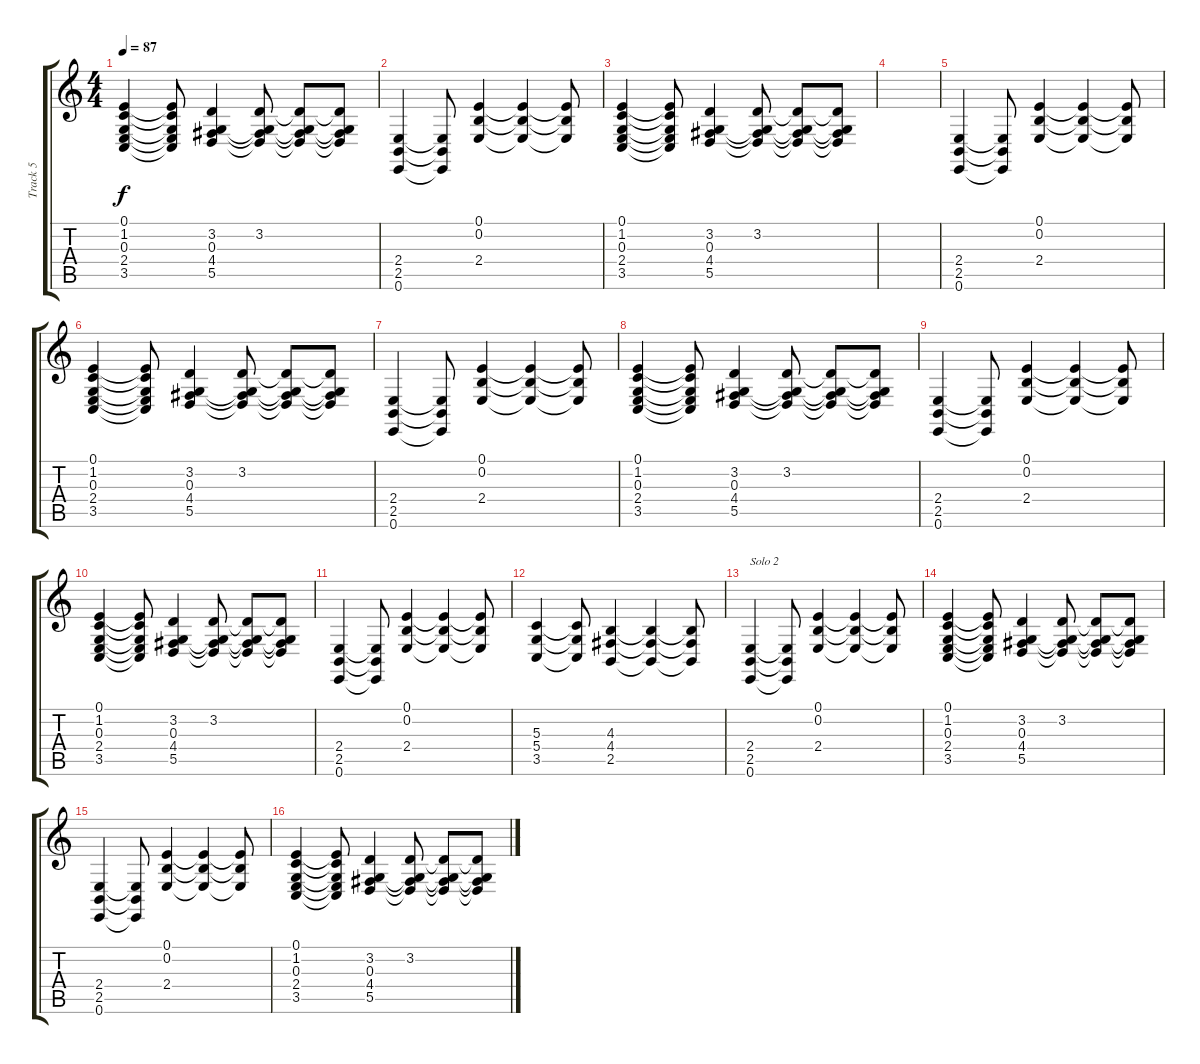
\track ("Track 5" "Track 5") {instrument stringensemble1}
\staff {score tabs}
\tuning (E4 B3 G3 D3 A2 E2) {hide}
\ts (4 4)
\tempo 87
\clef g2
\ks c
(0.1 1.2 0.3 2.4 3.5).4{dy f} (0.1{t} 1.2{t} 0.3{t} 2.4{t} 3.5{t}).8 (3.2 0.3 4.4 5.5).4 (3.2 0.3{t} 4.4{t} 5.5{t}).8 (3.2{t} 0.3{t} 4.4{t} 5.5{t}).8 (3.2{t} 0.3{t} 4.4{t} 5.5{t}).8 |
(2.4 2.5 0.6).4 (2.4{t} 2.5{t} 0.6{t}).8 (0.1 0.2 2.4).4 (0.1{t} 0.2{t} 2.4{t}).4 (0.1{t} 0.2{t} 2.4{t}).8 |
(0.1 1.2 0.3 2.4 3.5).4 (0.1{t} 1.2{t} 0.3{t} 2.4{t} 3.5{t}).8 (3.2 0.3 4.4 5.5).4 (3.2 0.3{t} 4.4{t} 5.5{t}).8 (3.2{t} 0.3{t} 4.4{t} 5.5{t}).8 (3.2{t} 0.3{t} 4.4{t} 5.5{t}).8 |
|
(2.4 2.5 0.6).4 (2.4{t} 2.5{t} 0.6{t}).8 (0.1 0.2 2.4).4 (0.1{t} 0.2{t} 2.4{t}).4 (0.1{t} 0.2{t} 2.4{t}).8 |
(0.1 1.2 0.3 2.4 3.5).4 (0.1{t} 1.2{t} 0.3{t} 2.4{t} 3.5{t}).8 (3.2 0.3 4.4 5.5).4 (3.2 0.3{t} 4.4{t} 5.5{t}).8 (3.2{t} 0.3{t} 4.4{t} 5.5{t}).8 (3.2{t} 0.3{t} 4.4{t} 5.5{t}).8 |
(2.4 2.5 0.6).4 (2.4{t} 2.5{t} 0.6{t}).8 (0.1 0.2 2.4).4 (0.1{t} 0.2{t} 2.4{t}).4 (0.1{t} 0.2{t} 2.4{t}).8 |
(0.1 1.2 0.3 2.4 3.5).4 (0.1{t} 1.2{t} 0.3{t} 2.4{t} 3.5{t}).8 (3.2 0.3 4.4 5.5).4 (3.2 0.3{t} 4.4{t} 5.5{t}).8 (3.2{t} 0.3{t} 4.4{t} 5.5{t}).8 (3.2{t} 0.3{t} 4.4{t} 5.5{t}).8 |
(2.4 2.5 0.6).4 (2.4{t} 2.5{t} 0.6{t}).8 (0.1 0.2 2.4).4 (0.1{t} 0.2{t} 2.4{t}).4 (0.1{t} 0.2{t} 2.4{t}).8 |
(0.1 1.2 0.3 2.4 3.5).4 (0.1{t} 1.2{t} 0.3{t} 2.4{t} 3.5{t}).8 (3.2 0.3 4.4 5.5).4 (3.2 0.3{t} 4.4{t} 5.5{t}).8 (3.2{t} 0.3{t} 4.4{t} 5.5{t}).8 (3.2{t} 0.3{t} 4.4{t} 5.5{t}).8 |
(2.4 2.5 0.6).4 (2.4{t} 2.5{t} 0.6{t}).8 (0.1 0.2 2.4).4 (0.1{t} 0.2{t} 2.4{t}).4 (0.1{t} 0.2{t} 2.4{t}).8 |
(5.3 5.4 3.5).4 (5.3{t} 5.4{t} 3.5{t}).8 (4.3 4.4 2.5).4 (4.3{t} 4.4{t} 2.5{t}).4 (4.3{t} 4.4{t} 2.5{t}).8 |
(2.4 2.5 0.6).4{txt "Solo 2" volume 12} (2.4{t} 2.5{t} 0.6{t}).8 (0.1 0.2 2.4).4 (0.1{t} 0.2{t} 2.4{t}).4 (0.1{t} 0.2{t} 2.4{t}).8 |
(0.1 1.2 0.3 2.4 3.5).4 (0.1{t} 1.2{t} 0.3{t} 2.4{t} 3.5{t}).8 (3.2 0.3 4.4 5.5).4 (3.2 0.3{t} 4.4{t} 5.5{t}).8 (3.2{t} 0.3{t} 4.4{t} 5.5{t}).8 (3.2{t} 0.3{t} 4.4{t} 5.5{t}).8 |
(2.4 2.5 0.6).4 (2.4{t} 2.5{t} 0.6{t}).8 (0.1 0.2 2.4).4 (0.1{t} 0.2{t} 2.4{t}).4 (0.1{t} 0.2{t} 2.4{t}).8 |
(0.1 1.2 0.3 2.4 3.5).4 (0.1{t} 1.2{t} 0.3{t} 2.4{t} 3.5{t}).8 (3.2 0.3 4.4 5.5).4 (3.2 0.3{t} 4.4{t} 5.5{t}).8 (3.2{t} 0.3{t} 4.4{t} 5.5{t}).8 (3.2{t} 0.3{t} 4.4{t} 5.5{t}).8
